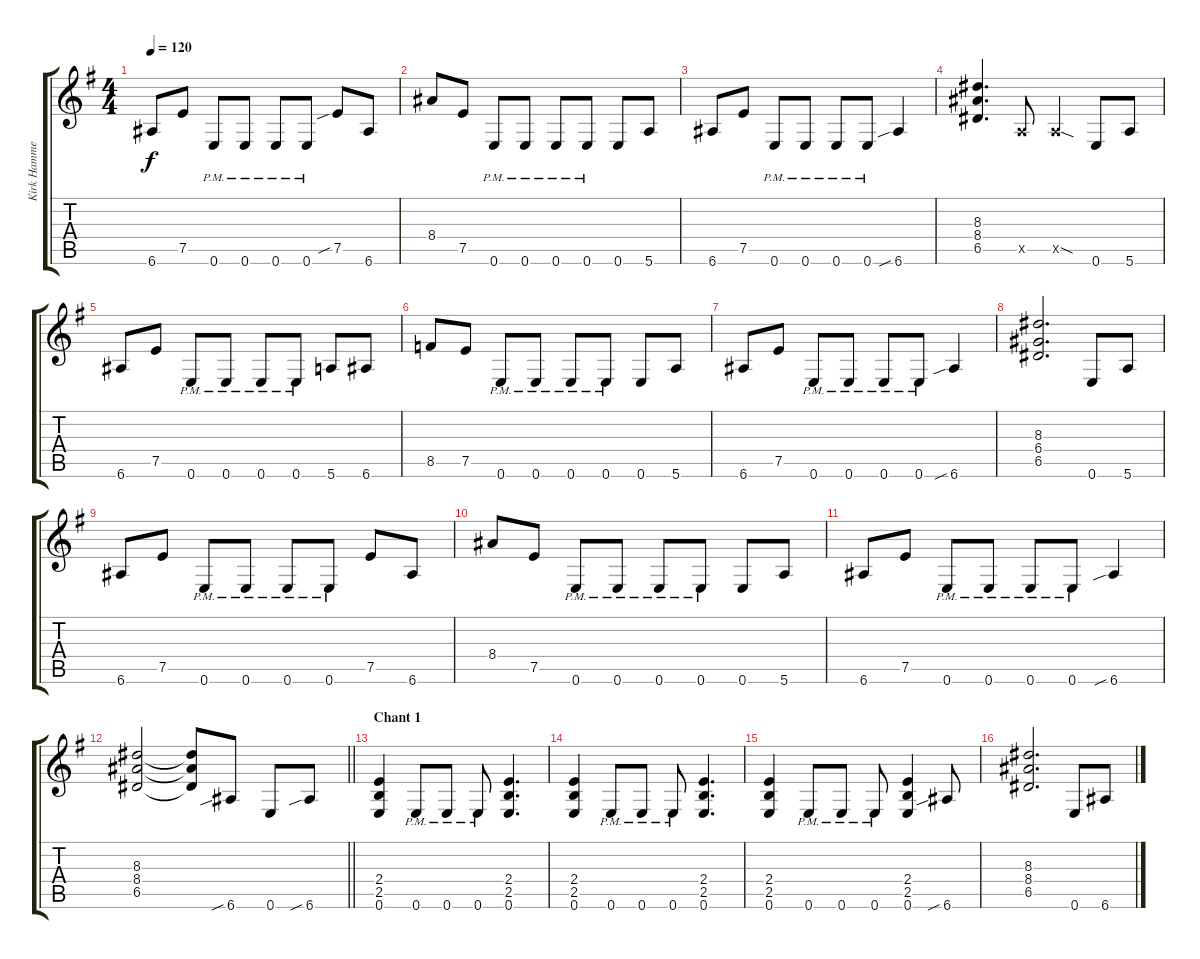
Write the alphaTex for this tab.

\track ("Kirk Hammet" "Kirk Hamme") {instrument distortionguitar}
\staff {score tabs}
\tuning (E4 B3 G3 D3 A2 E2) {hide}
\ts (4 4)
\tempo 120
\clef g2
\ks g
6.6.8{dy f} 7.5.8 0.6{pm}.8 0.6{pm}.8 0.6{pm}.8 0.6{pm}.8 7.5{sib}.8 6.6.8 |
8.4.8 7.5.8 0.6{pm}.8 0.6{pm}.8 0.6{pm}.8 0.6{pm}.8 0.6.8 5.6.8 |
6.6.8 7.5.8 0.6{pm}.8 0.6{pm}.8 0.6{pm}.8 0.6{pm}.8 6.6{sib}.4 |
(8.3 8.4 6.5).4{d} 0.5{x}.8 0.5{sod x}.4 0.6.8 5.6.8 |
6.6.8 7.5.8 0.6{pm}.8 0.6{pm}.8 0.6{pm}.8 0.6{pm}.8 5.6.8 6.6.8 |
8.5.8 7.5.8 0.6{pm}.8 0.6{pm}.8 0.6{pm}.8 0.6{pm}.8 0.6.8 5.6.8 |
6.6.8 7.5.8 0.6{pm}.8 0.6{pm}.8 0.6{pm}.8 0.6{pm}.8 6.6{sib}.4 |
(8.3 6.4 6.5).2{d} 0.6.8 5.6.8 |
6.6.8 7.5.8 0.6{pm}.8 0.6{pm}.8 0.6{pm}.8 0.6{pm}.8 7.5.8 6.6.8 |
8.4.8 7.5.8 0.6{pm}.8 0.6{pm}.8 0.6{pm}.8 0.6{pm}.8 0.6.8 5.6.8 |
6.6.8 7.5.8 0.6{pm}.8 0.6{pm}.8 0.6{pm}.8 0.6{pm}.8 6.6{sib}.4 |
\barLineRight lightlight
(8.3 8.4 6.5).2 (8.3{t} 8.4{t} 6.5{t}).8 6.6{sib}.8 0.6.8 6.6{sib}.8 |
\section ("" "Chant 1")
(2.4 2.5 0.6).4 0.6{pm}.8 0.6{pm}.8 0.6{pm}.8 (2.4 2.5 0.6).4{d} |
(2.4 2.5 0.6).4 0.6{pm}.8 0.6{pm}.8 0.6{pm}.8 (2.4 2.5 0.6).4{d} |
(2.4 2.5 0.6).4 0.6{pm}.8 0.6{pm}.8 0.6{pm}.8 (2.4 2.5 0.6).4 6.6{sib}.8 |
(8.3 8.4 6.5).2{d} 0.6.8 6.6.8
